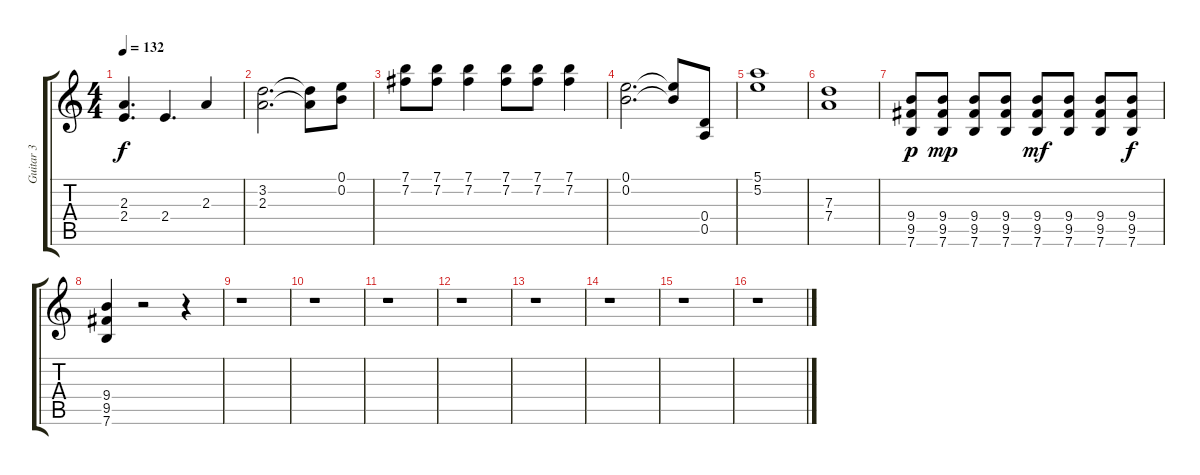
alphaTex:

\track ("Guitar 3" "Guitar 3") {instrument distortionguitar}
\staff {score tabs}
\tuning (E4 B3 G3 D3 A2 E2) {hide}
\ts (4 4)
\tempo 132
\clef g2
\ks c
(2.3 2.4).4{d dy f} 2.4.4{d} 2.3.4 |
(3.2 2.3).2{d} (3.2{t} 2.3{t}).8 (0.1 0.2).8 |
(7.1 7.2).8 (7.1 7.2).8 (7.1 7.2).4 (7.1 7.2).8 (7.1 7.2).8 (7.1 7.2).4 |
(0.1 0.2).2{d} (0.1{t} 0.2{t}).8 (0.4 0.5).8 |
(5.1 5.2).1 |
(7.3 7.4).1 |
(9.4 9.5 7.6).8{dy p} (9.4 9.5 7.6).8{dy mp} (9.4 9.5 7.6).8 (9.4 9.5 7.6).8 (9.4 9.5 7.6).8{dy mf} (9.4 9.5 7.6).8 (9.4 9.5 7.6).8 (9.4 9.5 7.6).8{dy f} |
(9.4 9.5 7.6).4{volume 12} r.2 r.4 |
r.1 |
r.1 |
r.1 |
r.1 |
r.1 |
r.1 |
r.1 |
r.1
